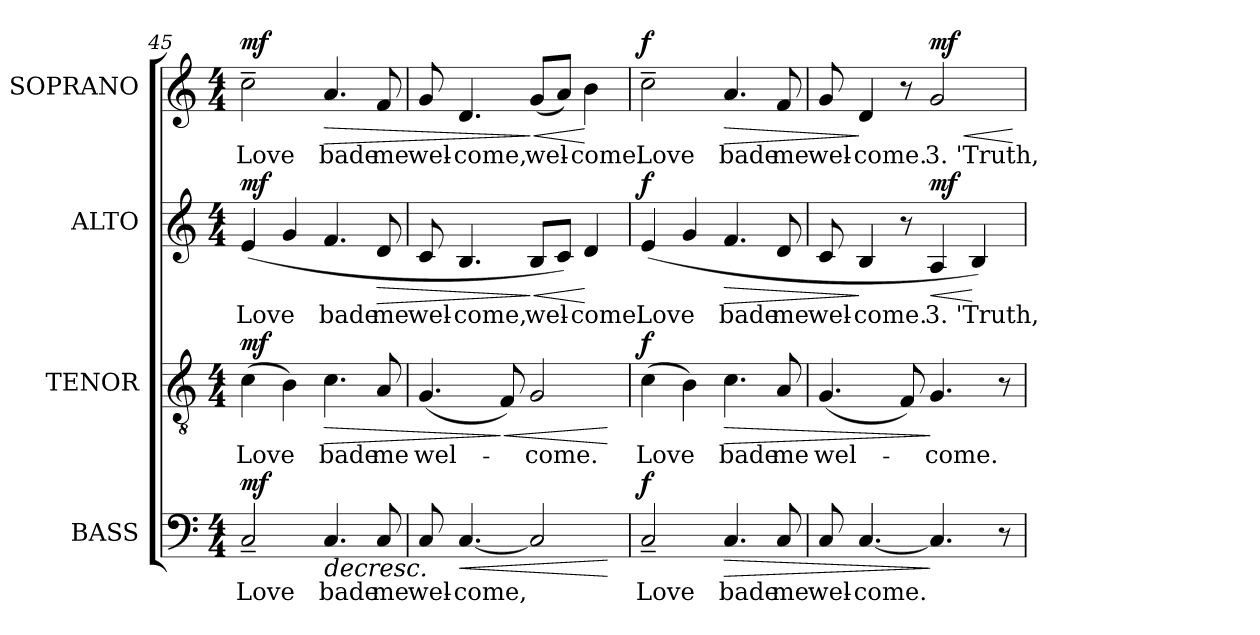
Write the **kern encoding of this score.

**kern	**text	**dynam	**kern	**text	**dynam	**kern	**text	**dynam	**kern	**text	**dynam
*part4	*part4	*part4	*part3	*part3	*part3	*part2	*part2	*part2	*part1	*part1	*part1
*staff4	*staff4	*staff4	*staff3	*staff3	*staff3	*staff2	*staff2	*staff2	*staff1	*staff1	*staff1
*I"BASS	*	*	*I"TENOR	*	*	*I"ALTO	*	*	*I"SOPRANO	*	*
*I'B.	*	*	*I'T.	*	*	*I'A.	*	*	*I'S.	*	*
*clefF4	*	*	*clefGv2	*	*	*clefG2	*	*	*clefG2	*	*
*	*	*	*ITrd7c12	*	*	*	*	*	*	*	*
*k[]	*	*	*k[]	*	*	*k[]	*	*	*k[]	*	*
*C:	*	*	*C:	*	*	*C:	*	*	*C:	*	*
*M4/4	*	*	*M4/4	*	*	*M4/4	*	*	*M4/4	*	*
=45	=45	=45	=45	=45	=45	=45	=45	=45	=45	=45	=45
!	!LO:LY:b:color=#000000	!	!	!	!	!	!	!	!	!	!
!	!	!	!	!LO:LY:b:color=#000000	!	!	!	!	!	!	!
!	!	!	!	!	!	!	!LO:LY:b:color=#000000	!	!	!	!
!	!	!	!	!	!	!	!	!	!	!LO:LY:b:color=#000000	!
2C~i/	Love	mf	(4Ci\	Love	mf	(4ei/	Love	mf	2cc~i\	Love	mf
.	.	.	4BBi\)	.	.	4gi/	.	.	.	.	.
!	!LO:LY:b:color=#000000	!LO:HP:b	!	!	!	!	!	!	!	!	!
!	!	!	!	!LO:LY:b:color=#000000	!LO:HP:b	!	!	!	!	!	!
!	!	!	!	!	!	!	!LO:LY:b:color=#000000	!	!	!	!
!	!	!	!	!	!	!	!	!	!	!LO:LY:b:color=#000000	!LO:HP:b
4.Ci/	bade	>	4.Ci\	bade	>	4.fi/	bade	.	4.ai/	bade	>
!	!LO:LY:b:color=#000000	!	!	!	!	!	!	!	!	!	!
!	!	!	!	!LO:LY:b:color=#000000	!	!	!	!	!	!	!
!	!	!	!	!	!	!	!LO:LY:b:color=#000000	!LO:HP:b	!	!	!
!	!	!	!	!	!	!	!	!	!	!LO:LY:b:color=#000000	!
8Ci/	me	.	8AAi/	me	.	8di/	me	>	8fi/	me	.
=46	=46	=46	=46	=46	=46	=46	=46	=46	=46	=46	=46
!	!LO:LY:b:color=#000000	!	!	!	!	!	!	!	!	!	!
!	!	!	!	!LO:LY:b:color=#000000	!	!	!	!	!	!	!
!	!	!	!	!	!	!	!LO:LY:b:color=#000000	!	!	!	!
!	!	!	!	!	!	!	!	!	!	!LO:LY:b:color=#000000	!
8Ci/	wel-	.	(4.GGi/	wel-	.	8ci/	wel-	.	8gi/	wel-	.
!	!LO:LY:b:color=#000000	!LO:HP:b	!	!	!	!	!	!	!	!	!
!	!	!	!	!	!	!	!LO:LY:b:color=#000000	!	!	!	!
!	!	!	!	!	!	!	!	!	!	!LO:LY:b:color=#000000	!
[<4.Ci/	-come,	<	.	.	.	4.Bi/	-come,	.	4.di/	-come,	.
!	!	!	!	!	!LO:HP:n=1:b	!	!	!	!	!	!
.	.	.	8FFi/)	.	] <	.	.	.	.	.	.
!	!	!	!	!LO:LY:b:color=#000000	!	!	!	!	!	!	!
!	!	!	!	!	!	!	!LO:LY:b:color=#000000	!LO:HP:n=1:b	!	!	!
!	!	!	!	!	!	!	!	!	!	!LO:LY:b:color=#000000	!LO:HP:n=1:b
2Ci/]	.	]	2GGi/	-come.	.	8Bi/L	wel-	] <	(8gi/L	wel-	] <
.	.	.	.	.	.	8ci/J)	.	.	8ai/J)	.	.
!	!	!	!	!	!	!	!LO:LY:b:color=#000000	!	!	!	!
!	!	!	!	!	!	!	!	!	!	!LO:LY:b:color=#000000	!
.	.	.	.	.	.	4di/	-come.	[	4bi\	-come.	[
.	.	[	.	.	[	.	.	.	.	.	.
!!LO:LB:g=z
=47	=47	=47	=47	=47	=47	=47	=47	=47	=47	=47	=47
!	!LO:LY:b:color=#000000	!	!	!	!	!	!	!	!	!	!
!	!	!	!	!LO:LY:b:color=#000000	!	!	!	!	!	!	!
!	!	!	!	!	!	!	!LO:LY:b:color=#000000	!	!	!	!
!	!	!	!	!	!	!	!	!	!	!LO:LY:b:color=#000000	!
2C~i/	Love	f	(4Ci\	Love	f	(4ei/	Love	f	2cc~i\	Love	f
.	.	.	4BBi\)	.	.	4gi/	.	.	.	.	.
!	!LO:LY:b:color=#000000	!LO:HP:b	!	!	!	!	!	!	!	!	!
!	!	!	!	!LO:LY:b:color=#000000	!LO:HP:b	!	!	!	!	!	!
!	!	!	!	!	!	!	!LO:LY:b:color=#000000	!LO:HP:b	!	!	!
!	!	!	!	!	!	!	!	!	!	!LO:LY:b:color=#000000	!LO:HP:b
4.Ci/	bade	>	4.Ci\	bade	>	4.fi/	bade	>	4.ai/	bade	>
!	!LO:LY:b:color=#000000	!	!	!	!	!	!	!	!	!	!
!	!	!	!	!LO:LY:b:color=#000000	!	!	!	!	!	!	!
!	!	!	!	!	!	!	!LO:LY:b:color=#000000	!	!	!	!
!	!	!	!	!	!	!	!	!	!	!LO:LY:b:color=#000000	!
8Ci/	me	.	8AAi/	me	.	8di/	me	.	8fi/	me	.
=48	=48	=48	=48	=48	=48	=48	=48	=48	=48	=48	=48
!	!LO:LY:b:color=#000000	!	!	!	!	!	!	!	!	!	!
!	!	!	!	!LO:LY:b:color=#000000	!	!	!	!	!	!	!
!	!	!	!	!	!	!	!LO:LY:b:color=#000000	!	!	!	!
!	!	!	!	!	!	!	!	!	!	!LO:LY:b:color=#000000	!
8Ci/	wel-	.	(4.GGi/	wel-	.	8ci/	wel-	.	8gi/	wel-	.
!	!LO:LY:b:color=#000000	!	!	!	!	!	!	!	!	!	!
!	!	!	!	!	!	!	!LO:LY:b:color=#000000	!	!	!	!
!	!	!	!	!	!	!	!	!	!	!LO:LY:b:color=#000000	!
[<4.Ci/	-come.	.	.	.	.	4Bi/	-come.	]	4di/	-come.	]
.	.	.	8FFi/)	.	.	8r	.	.	8r	.	.
!	!	!	!	!LO:LY:b:color=#000000	!	!	!	!	!	!	!
!	!	!	!	!	!	!	!LO:LY:b:color=#000000	!LO:HP:b	!	!	!
!	!	!	!	!	!	!	!	!	!	!LO:LY:b:color=#000000	!LO:HP:b
4.Ci/]	.	]	4.GGi/	-come.	]	4Ai/	3. 'Truth,	< mf	2gi/	3. 'Truth,	< mf
.	.	.	.	.	.	4Bi/)	.	[	.	.	.
8r	.	.	8r	.	.	.	.	.	.	.	.
.	.	.	.	.	.	.	.	.	.	.	[
=	=	=	=	=	=	=	=	=	=	=	=
*-	*-	*-	*-	*-	*-	*-	*-	*-	*-	*-	*-
